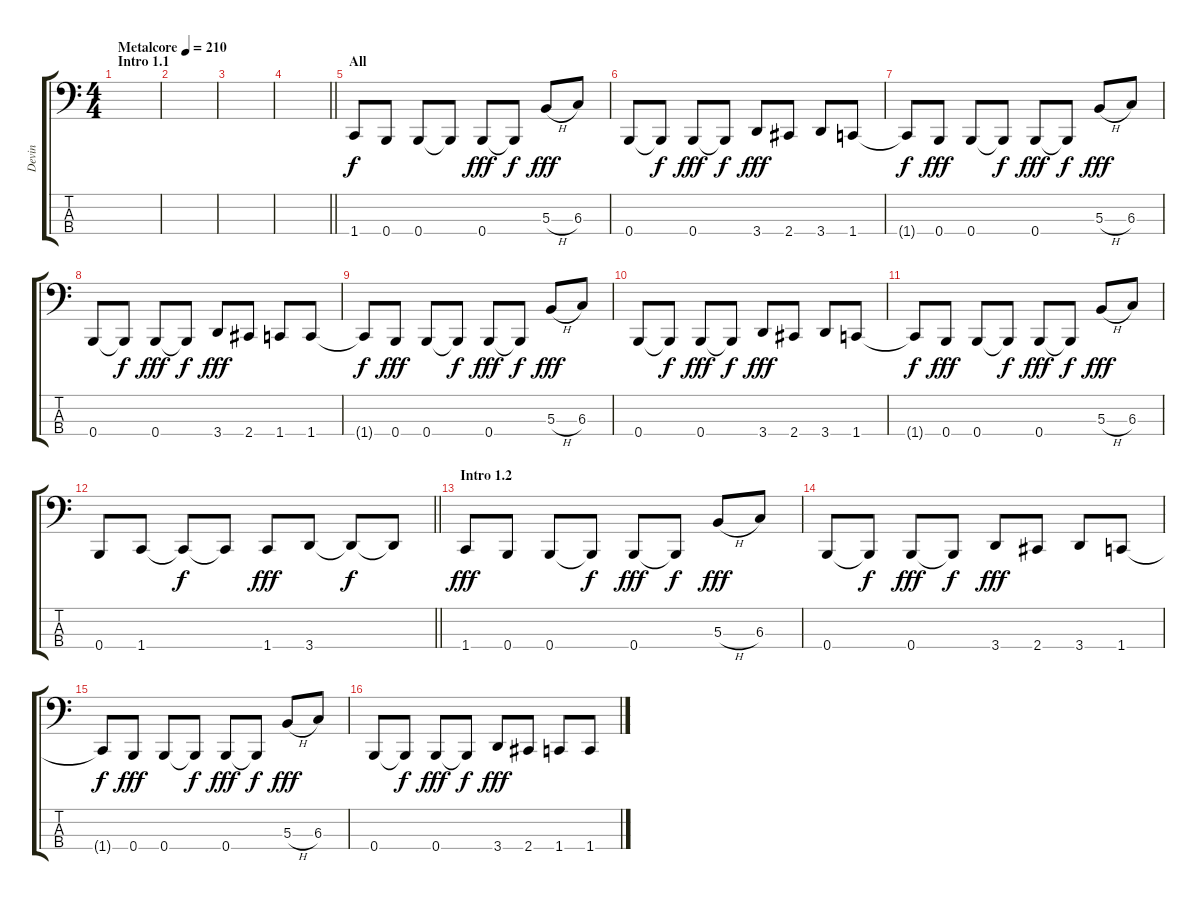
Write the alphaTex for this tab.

\track ("Devin" "Devin") {instrument electricbassfinger}
\staff {score tabs}
\tuning (E2 B1 Gb1 B0) {hide}
\ts (4 4)
\section ("" "Intro 1.1")
\tempo (210 "Metalcore")
\clef f4
\ks c
|
|
|
\barLineRight lightlight
|
\section ("" "All")
1.4.8 0.4.8 0.4.8 0.4{t}.8{dy f} 0.4.8{dy fff} 0.4{t}.8{dy f} 5.3{h}.8{dy fff} 6.3.8 |
0.4.8 0.4{t}.8{dy f} 0.4.8{dy fff} 0.4{t}.8{dy f} 3.4.8{dy fff} 2.4.8 3.4.8 1.4.8 |
1.4{t}.8{dy f} 0.4.8{dy fff} 0.4.8 0.4{t}.8{dy f} 0.4.8{dy fff} 0.4{t}.8{dy f} 5.3{h}.8{dy fff} 6.3.8 |
0.4.8 0.4{t}.8{dy f} 0.4.8{dy fff} 0.4{t}.8{dy f} 3.4.8{dy fff} 2.4.8 1.4.8 1.4.8 |
1.4{t}.8{dy f} 0.4.8{dy fff} 0.4.8 0.4{t}.8{dy f} 0.4.8{dy fff} 0.4{t}.8{dy f} 5.3{h}.8{dy fff} 6.3.8 |
0.4.8 0.4{t}.8{dy f} 0.4.8{dy fff} 0.4{t}.8{dy f} 3.4.8{dy fff} 2.4.8 3.4.8 1.4.8 |
1.4{t}.8{dy f} 0.4.8{dy fff} 0.4.8 0.4{t}.8{dy f} 0.4.8{dy fff} 0.4{t}.8{dy f} 5.3{h}.8{dy fff} 6.3.8 |
\barLineRight lightlight
0.4.8 1.4.8 1.4{t}.8{dy f} 1.4{t}.8 1.4.8{dy fff} 3.4.8 3.4{t}.8{dy f} 3.4{t}.8 |
\section ("" "Intro 1.2")
1.4.8{dy fff} 0.4.8 0.4.8 0.4{t}.8{dy f} 0.4.8{dy fff} 0.4{t}.8{dy f} 5.3{h}.8{dy fff} 6.3.8 |
0.4.8 0.4{t}.8{dy f} 0.4.8{dy fff} 0.4{t}.8{dy f} 3.4.8{dy fff} 2.4.8 3.4.8 1.4.8 |
1.4{t}.8{dy f} 0.4.8{dy fff} 0.4.8 0.4{t}.8{dy f} 0.4.8{dy fff} 0.4{t}.8{dy f} 5.3{h}.8{dy fff} 6.3.8 |
0.4.8 0.4{t}.8{dy f} 0.4.8{dy fff} 0.4{t}.8{dy f} 3.4.8{dy fff} 2.4.8 1.4.8 1.4.8
